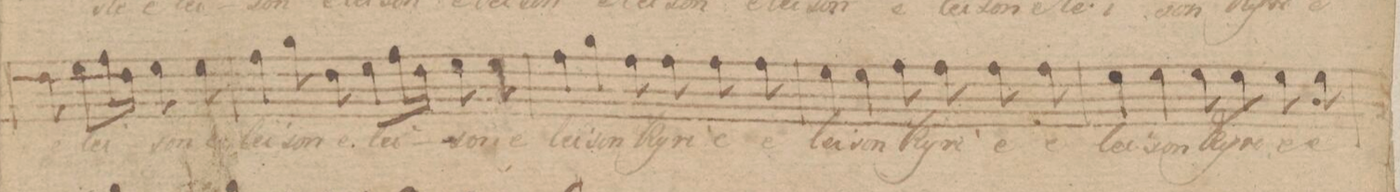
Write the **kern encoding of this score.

**kern	**text
*I"Tenore	*
*clefC4	*
*k[f#c#]	*
*met(c)	*
*M4/4	*
8c#\	e-
8d\L	-lei-
16e\L	.
16c#\JJ	.
8d\	-son
8d\	e-
=49	=49
4e\	-lei-
8f#\	-son
8c#\	e-
8d\L	-lei-
16e\L	.
16c#\JJ	.
8d\	-son
8d\	e-
=50	=50
4e\	-lei-
4f#\	-son
8e\	Ky-
8e\	-ri-
8e\	-e
8e\	e-
=51	=51
4d\	-lei-
4d\	-son
8e\	Ky-
8e\	-ri-
8e\	-e
8e\	e-
=52	=52
4d\	-lei-
4d\	-son
8d\	Ky-
8d\	-ri-
8d\	-e
8d\	e-
=53	=53
*-	*-
